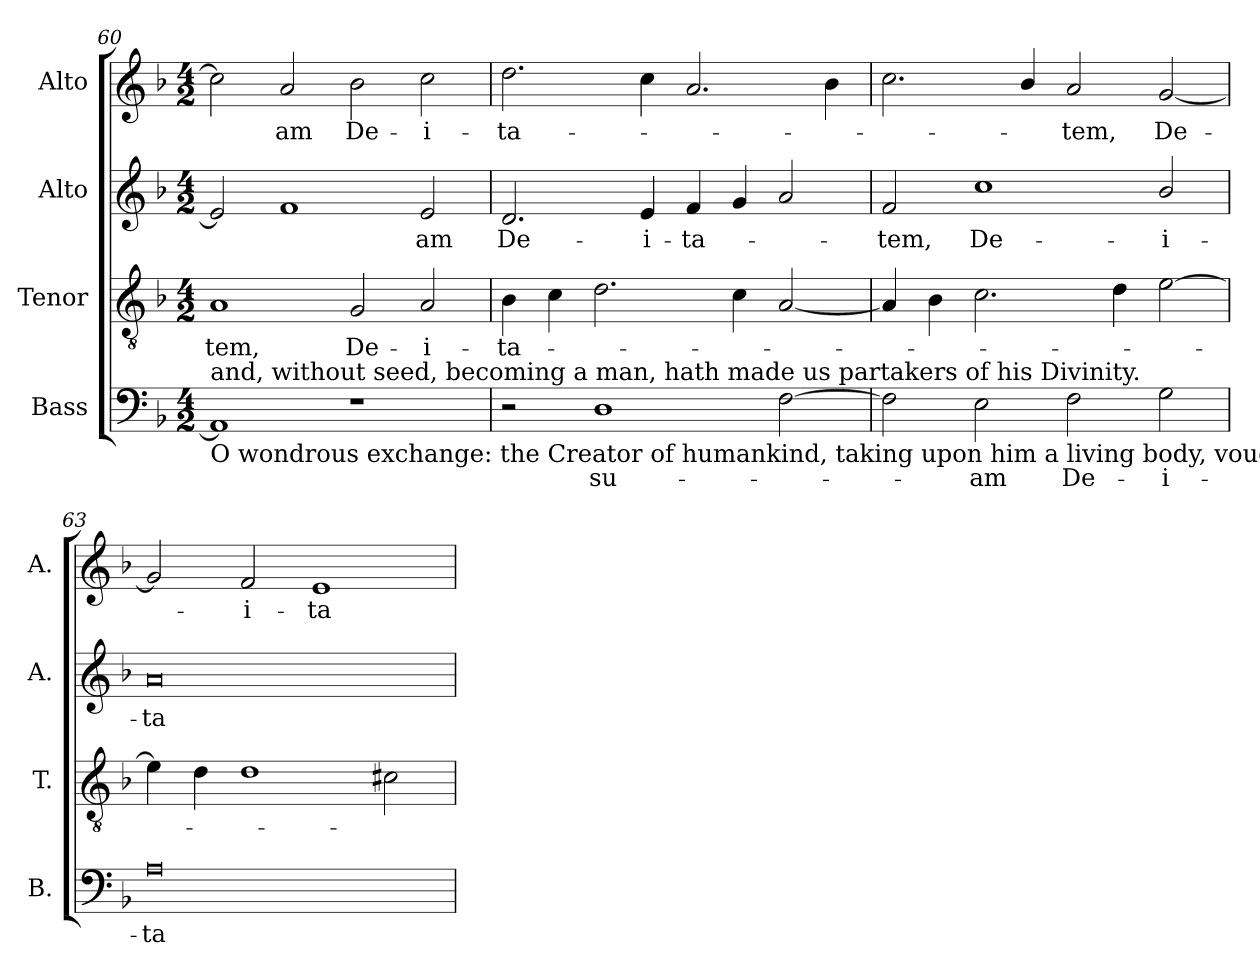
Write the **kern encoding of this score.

**kern	**text	**kern	**text	**kern	**text	**kern	**text
*part4	*part4	*part3	*part3	*part2	*part2	*part1	*part1
*staff4	*staff4	*staff3	*staff3	*staff2	*staff2	*staff1	*staff1
*I"Bass	*	*I"Tenor	*	*I"Alto	*	*I"Alto	*
*I'B.	*	*I'T.	*	*I'A.	*	*I'A.	*
!!LO:LB:g=z
*clefF4	*	*clefGv2	*	*clefG2	*	*clefG2	*
*	*	*ITrd7c12	*	*	*	*	*
*k[b-]	*	*k[b-]	*	*k[b-]	*	*k[b-]	*
*F:	*	*F:	*	*F:	*	*F:	*
*M4/2	*	*M4/2	*	*M4/2	*	*M4/2	*
=60	=60	=60	=60	=60	=60	=60	=60
!LO:TX:b:t=O wondrous exchange&colon; the Creator of humankind, taking upon him a living body, vouchsafed to be born of a Virgin&colon;	!	!	!	!	!	!	!
!LO:TX:t=and, without seed, becoming a man, hath made us partakers of his Divinity.	!	!	!	!	!	!	!
!	!	!	!LO:LY:b:color=#000000	!	!	!	!
1AAi]	.	1AAi	-tem,	2ei/]	.	2cci\]	.
!	!	!	!	!	!	!	!LO:LY:b:color=#000000
.	.	.	.	1fi	.	2ai/	-am
!	!	!	!LO:LY:b:color=#000000	!	!	!	!
!	!	!	!	!	!	!	!LO:LY:b:color=#000000
1r	.	2GGi/	De-	.	.	2b-i\	De-
!	!	!	!LO:LY:b:color=#000000	!	!	!	!
!	!	!	!	!	!LO:LY:b:color=#000000	!	!
!	!	!	!	!	!	!	!LO:LY:b:color=#000000
.	.	2AAi/	-i-	2ei/	-am	2cci\	-i-
=61	=61	=61	=61	=61	=61	=61	=61
!	!	!	!LO:LY:b:color=#000000	!	!	!	!
!	!	!	!	!	!LO:LY:b:color=#000000	!	!
!	!	!	!	!	!	!	!LO:LY:b:color=#000000
2r	.	4BB-i\	-ta-	2.di/	De-	2.ddi\	-ta-
.	.	4Ci\	.	.	.	.	.
!	!LO:LY:b:color=#000000	!	!	!	!	!	!
1Di	su-	2.Di\	.	.	.	.	.
!	!	!	!	!	!LO:LY:b:color=#000000	!	!
.	.	.	.	4ei/	-i-	4cci\	.
!	!	!	!	!	!LO:LY:b:color=#000000	!	!
.	.	.	.	4fi/	-ta-	2.ai/	.
.	.	4Ci\	.	4gi/	.	.	.
[2Fi\	.	[2AAi/	.	2ai/	.	.	.
.	.	.	.	.	.	4b-i\	.
=62	=62	=62	=62	=62	=62	=62	=62
!	!	!	!	!	!LO:LY:b:color=#000000	!	!
2Fi\]	.	4AAi/]	.	2fi/	-tem,	2.cci\	.
.	.	4BB-i\	.	.	.	.	.
!	!LO:LY:b:color=#000000	!	!	!	!	!	!
!	!	!	!	!	!LO:LY:b:color=#000000	!	!
2Ei\	-am	2.Ci\	.	1cci	De-	.	.
.	.	.	.	.	.	4b-i/	.
!	!LO:LY:b:color=#000000	!	!	!	!	!	!
!	!	!	!	!	!	!	!LO:LY:b:color=#000000
2Fi\	De-	.	.	.	.	2ai/	-tem,
.	.	4Di\	.	.	.	.	.
!	!LO:LY:b:color=#000000	!	!	!	!	!	!
!	!	!	!	!	!LO:LY:b:color=#000000	!	!
!	!	!	!	!	!	!	!LO:LY:b:color=#000000
2Gi\	-i-	[2Ei\	.	2b-i/	-i-	[2gi/	De-
=63	=63	=63	=63	=63	=63	=63	=63
!	!LO:LY:b:color=#000000	!	!	!	!	!	!
!	!	!	!	!	!LO:LY:b:color=#000000	!	!
0Ai	-ta-	4Ei\]	.	0ai	-ta-	2gi/]	.
.	.	4Di\	.	.	.	.	.
!	!	!	!	!	!	!	!LO:LY:b:color=#000000
.	.	1Di	.	.	.	2fi/	-i-
!	!	!	!	!	!	!	!LO:LY:b:color=#000000
.	.	.	.	.	.	1ei	-ta-
.	.	2C#Xi\	.	.	.	.	.
=	=	=	=	=	=	=	=
*-	*-	*-	*-	*-	*-	*-	*-
